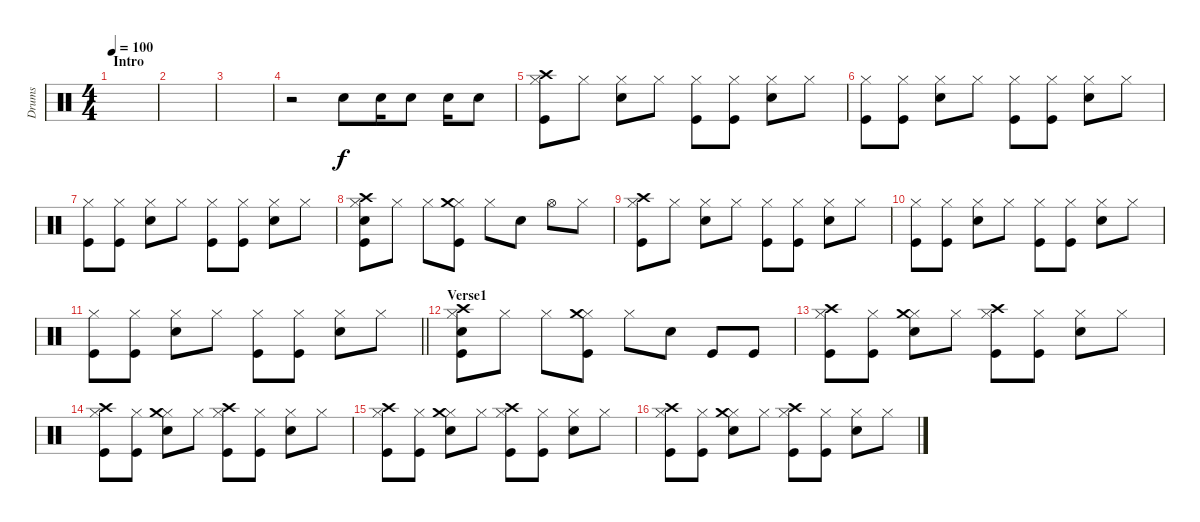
\track ("Drums" "Drums") {instrument percussion}
\staff {score}
\articulation defaults
\ts (4 4)
\section ("" "Intro")
\tempo 100
\clef neutral
\ks c
|
|
|
r.2 "Snare (hit) 2".8 "Snare (hit) 2".16 "Snare (hit) 2".8 "Snare (hit) 2".16 "Snare (hit) 2".8 |
("Kick (hit)" "Hi-Hat (closed)" "Crash high (hit)").8 "Hi-Hat (closed)".8 ("Snare (hit) 2" "Hi-Hat (closed)").8 "Hi-Hat (closed)".8 ("Kick (hit)" "Hi-Hat (closed)").8 ("Kick (hit)" "Hi-Hat (closed)").8 ("Snare (hit) 2" "Hi-Hat (closed)").8 "Hi-Hat (closed)".8 |
("Kick (hit)" "Hi-Hat (closed)").8 ("Kick (hit)" "Hi-Hat (closed)").8 ("Snare (hit) 2" "Hi-Hat (closed)").8 "Hi-Hat (closed)".8 ("Kick (hit)" "Hi-Hat (closed)").8 ("Kick (hit)" "Hi-Hat (closed)").8 ("Snare (hit) 2" "Hi-Hat (closed)").8 "Hi-Hat (closed)".8 |
("Kick (hit)" "Hi-Hat (closed)").8 ("Kick (hit)" "Hi-Hat (closed)").8 ("Snare (hit) 2" "Hi-Hat (closed)").8 "Hi-Hat (closed)".8 ("Kick (hit)" "Hi-Hat (closed)").8 ("Kick (hit)" "Hi-Hat (closed)").8 ("Snare (hit) 2" "Hi-Hat (closed)").8 "Hi-Hat (closed)".8 |
("Kick (hit)" "Snare (hit) 2" "Hi-Hat (closed)" "Crash high (hit)").8 "Hi-Hat (closed)".8 "Hi-Hat (closed)".8 ("Kick (hit)" "Hi-Hat (closed)" "Crash medium (hit)").8 "Hi-Hat (closed)".8 "Snare (hit) 2".8 "Hi-Hat (open)".8 "Hi-Hat (closed)".8 |
("Kick (hit)" "Hi-Hat (closed)" "Crash high (hit)").8 "Hi-Hat (closed)".8 ("Snare (hit) 2" "Hi-Hat (closed)").8 "Hi-Hat (closed)".8 ("Kick (hit)" "Hi-Hat (closed)").8 ("Kick (hit)" "Hi-Hat (closed)").8 ("Snare (hit) 2" "Hi-Hat (closed)").8 "Hi-Hat (closed)".8 |
("Kick (hit)" "Hi-Hat (closed)").8 ("Kick (hit)" "Hi-Hat (closed)").8 ("Snare (hit) 2" "Hi-Hat (closed)").8 "Hi-Hat (closed)".8 ("Kick (hit)" "Hi-Hat (closed)").8 ("Kick (hit)" "Hi-Hat (closed)").8 ("Snare (hit) 2" "Hi-Hat (closed)").8 "Hi-Hat (closed)".8 |
\barLineRight lightlight
("Kick (hit)" "Hi-Hat (closed)").8 ("Kick (hit)" "Hi-Hat (closed)").8 ("Snare (hit) 2" "Hi-Hat (closed)").8 "Hi-Hat (closed)".8 ("Kick (hit)" "Hi-Hat (closed)").8 ("Kick (hit)" "Hi-Hat (closed)").8 ("Snare (hit) 2" "Hi-Hat (closed)").8 "Hi-Hat (closed)".8 |
\section ("" "Verse1")
("Kick (hit)" "Snare (hit) 2" "Hi-Hat (closed)" "Crash high (hit)").8 "Hi-Hat (closed)".8 "Hi-Hat (closed)".8 ("Kick (hit)" "Hi-Hat (closed)" "Crash medium (hit)").8 "Hi-Hat (closed)".8 "Snare (hit) 2".8 "Kick (hit)".8 "Kick (hit)".8 |
("Kick (hit)" "Hi-Hat (closed)" "Crash high (hit)").8 ("Kick (hit)" "Hi-Hat (closed)").8 ("Snare (hit) 2" "Hi-Hat (closed)" "Crash medium (hit)").8 "Hi-Hat (closed)".8 ("Kick (hit)" "Hi-Hat (closed)" "Crash high (hit)").8 ("Kick (hit)" "Hi-Hat (closed)").8 ("Snare (hit) 2" "Hi-Hat (closed)").8 "Hi-Hat (closed)".8 |
("Kick (hit)" "Hi-Hat (closed)" "Crash high (hit)").8 ("Kick (hit)" "Hi-Hat (closed)").8 ("Snare (hit) 2" "Hi-Hat (closed)" "Crash medium (hit)").8 "Hi-Hat (closed)".8 ("Kick (hit)" "Hi-Hat (closed)" "Crash high (hit)").8 ("Kick (hit)" "Hi-Hat (closed)").8 ("Snare (hit) 2" "Hi-Hat (closed)").8 "Hi-Hat (closed)".8 |
("Kick (hit)" "Hi-Hat (closed)" "Crash high (hit)").8 ("Kick (hit)" "Hi-Hat (closed)").8 ("Snare (hit) 2" "Hi-Hat (closed)" "Crash medium (hit)").8 "Hi-Hat (closed)".8 ("Kick (hit)" "Hi-Hat (closed)" "Crash high (hit)").8 ("Kick (hit)" "Hi-Hat (closed)").8 ("Snare (hit) 2" "Hi-Hat (closed)").8 "Hi-Hat (closed)".8 |
("Kick (hit)" "Hi-Hat (closed)" "Crash high (hit)").8 ("Kick (hit)" "Hi-Hat (closed)").8 ("Snare (hit) 2" "Hi-Hat (closed)" "Crash medium (hit)").8 "Hi-Hat (closed)".8 ("Kick (hit)" "Hi-Hat (closed)" "Crash high (hit)").8 ("Kick (hit)" "Hi-Hat (closed)").8 ("Snare (hit) 2" "Hi-Hat (closed)").8 "Hi-Hat (closed)".8
